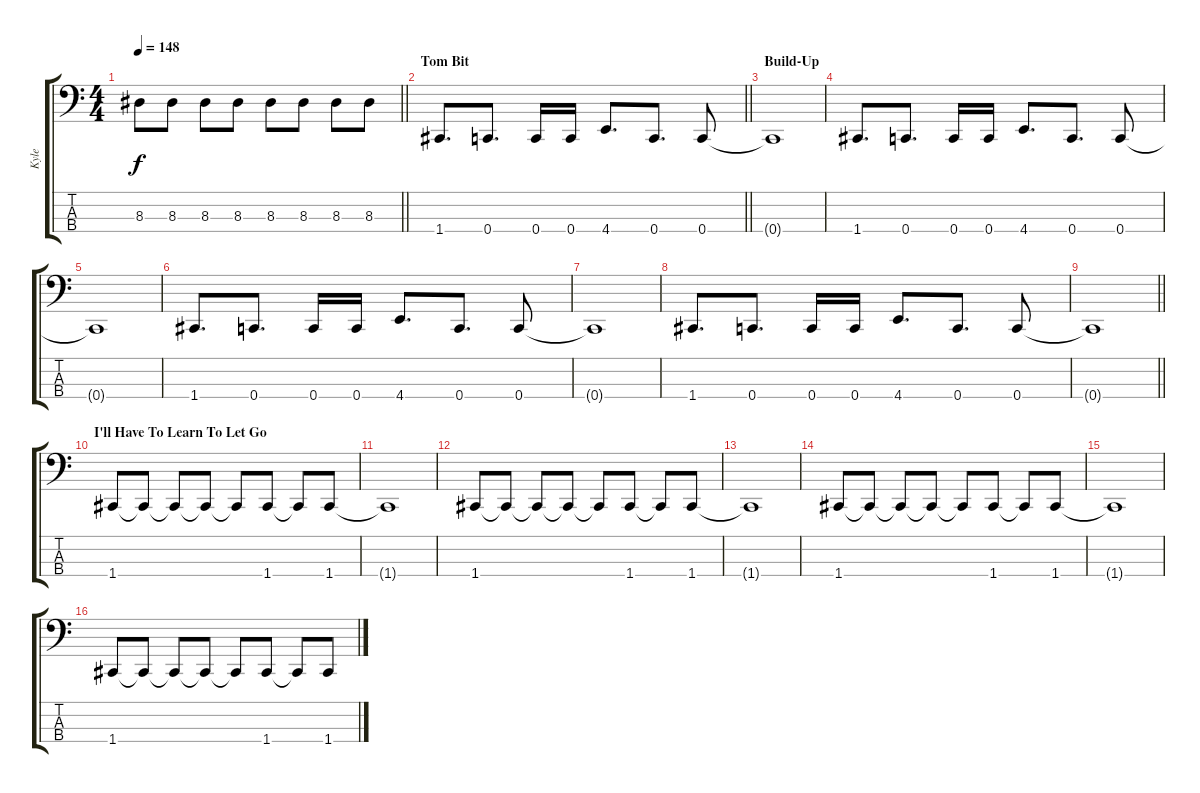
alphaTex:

\track ("Kyle" "Kyle") {instrument electricbasspick}
\staff {score tabs}
\tuning (F2 C2 G1 C1) {hide}
\ts (4 4)
\tempo 148
\clef f4
\barLineRight lightlight
\ks c
8.3.8{dy f} 8.3.8 8.3.8 8.3.8 8.3.8 8.3.8 8.3.8 8.3.8 |
\section ("" "Tom Bit")
\barLineRight lightlight
1.4.8{d} 0.4.8{d} 0.4.16 0.4.16 4.4.8{d} 0.4.8{d} 0.4.8 |
\section ("" "Build-Up")
0.4{t}.1 |
1.4.8{d} 0.4.8{d} 0.4.16 0.4.16 4.4.8{d} 0.4.8{d} 0.4.8 |
0.4{t}.1 |
1.4.8{d} 0.4.8{d} 0.4.16 0.4.16 4.4.8{d} 0.4.8{d} 0.4.8 |
0.4{t}.1 |
1.4.8{d} 0.4.8{d} 0.4.16 0.4.16 4.4.8{d} 0.4.8{d} 0.4.8 |
\barLineRight lightlight
0.4{t}.1 |
\section ("" "I'll Have To Learn To Let Go")
1.4.8 1.4{t}.8 1.4{t}.8 1.4{t}.8 1.4{t}.8 1.4.8 1.4{t}.8 1.4.8 |
1.4{t}.1 |
1.4.8 1.4{t}.8 1.4{t}.8 1.4{t}.8 1.4{t}.8 1.4.8 1.4{t}.8 1.4.8 |
1.4{t}.1 |
1.4.8 1.4{t}.8 1.4{t}.8 1.4{t}.8 1.4{t}.8 1.4.8 1.4{t}.8 1.4.8 |
1.4{t}.1 |
1.4.8 1.4{t}.8 1.4{t}.8 1.4{t}.8 1.4{t}.8 1.4.8 1.4{t}.8 1.4.8
